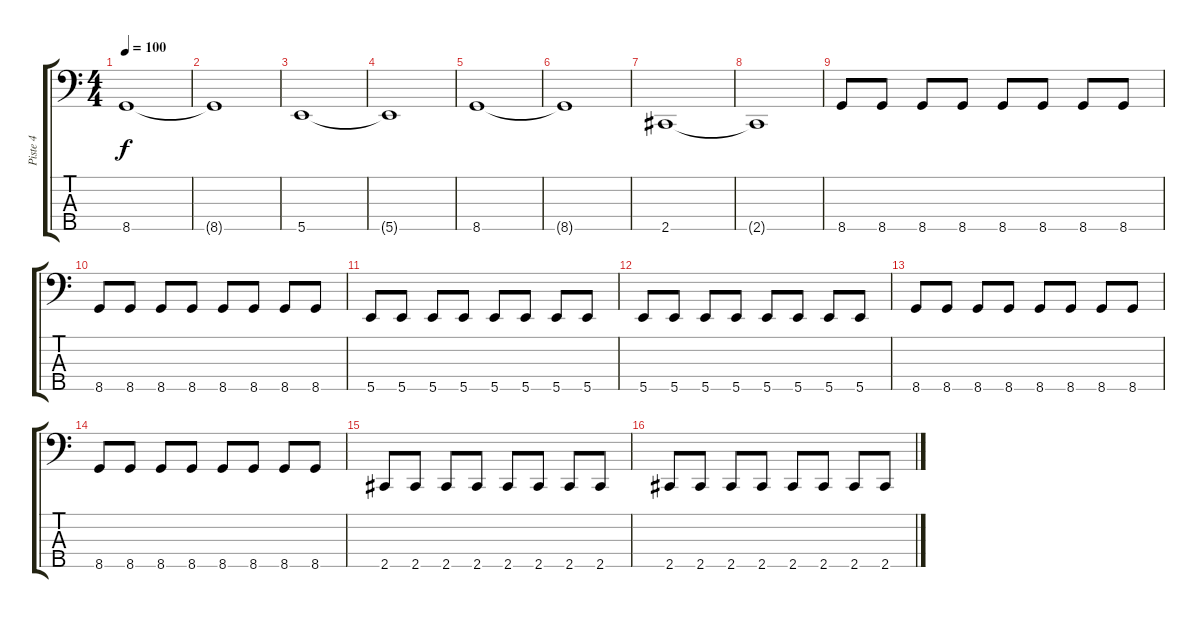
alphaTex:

\track ("Piste 4" "Piste 4") {instrument electricbassfinger}
\staff {score tabs}
\tuning (G2 D2 A1 E1 B0) {hide}
\ts (4 4)
\tempo 100
\clef f4
\ks c
8.5.1{dy f} |
8.5{t}.1 |
5.5.1 |
5.5{t}.1 |
8.5.1 |
8.5{t}.1 |
2.5.1 |
2.5{t}.1 |
8.5.8 8.5.8 8.5.8 8.5.8 8.5.8 8.5.8 8.5.8 8.5.8 |
8.5.8 8.5.8 8.5.8 8.5.8 8.5.8 8.5.8 8.5.8 8.5.8 |
5.5.8 5.5.8 5.5.8 5.5.8 5.5.8 5.5.8 5.5.8 5.5.8 |
5.5.8 5.5.8 5.5.8 5.5.8 5.5.8 5.5.8 5.5.8 5.5.8 |
8.5.8 8.5.8 8.5.8 8.5.8 8.5.8 8.5.8 8.5.8 8.5.8 |
8.5.8 8.5.8 8.5.8 8.5.8 8.5.8 8.5.8 8.5.8 8.5.8 |
2.5.8 2.5.8 2.5.8 2.5.8 2.5.8 2.5.8 2.5.8 2.5.8 |
2.5.8 2.5.8 2.5.8 2.5.8 2.5.8 2.5.8 2.5.8 2.5.8
